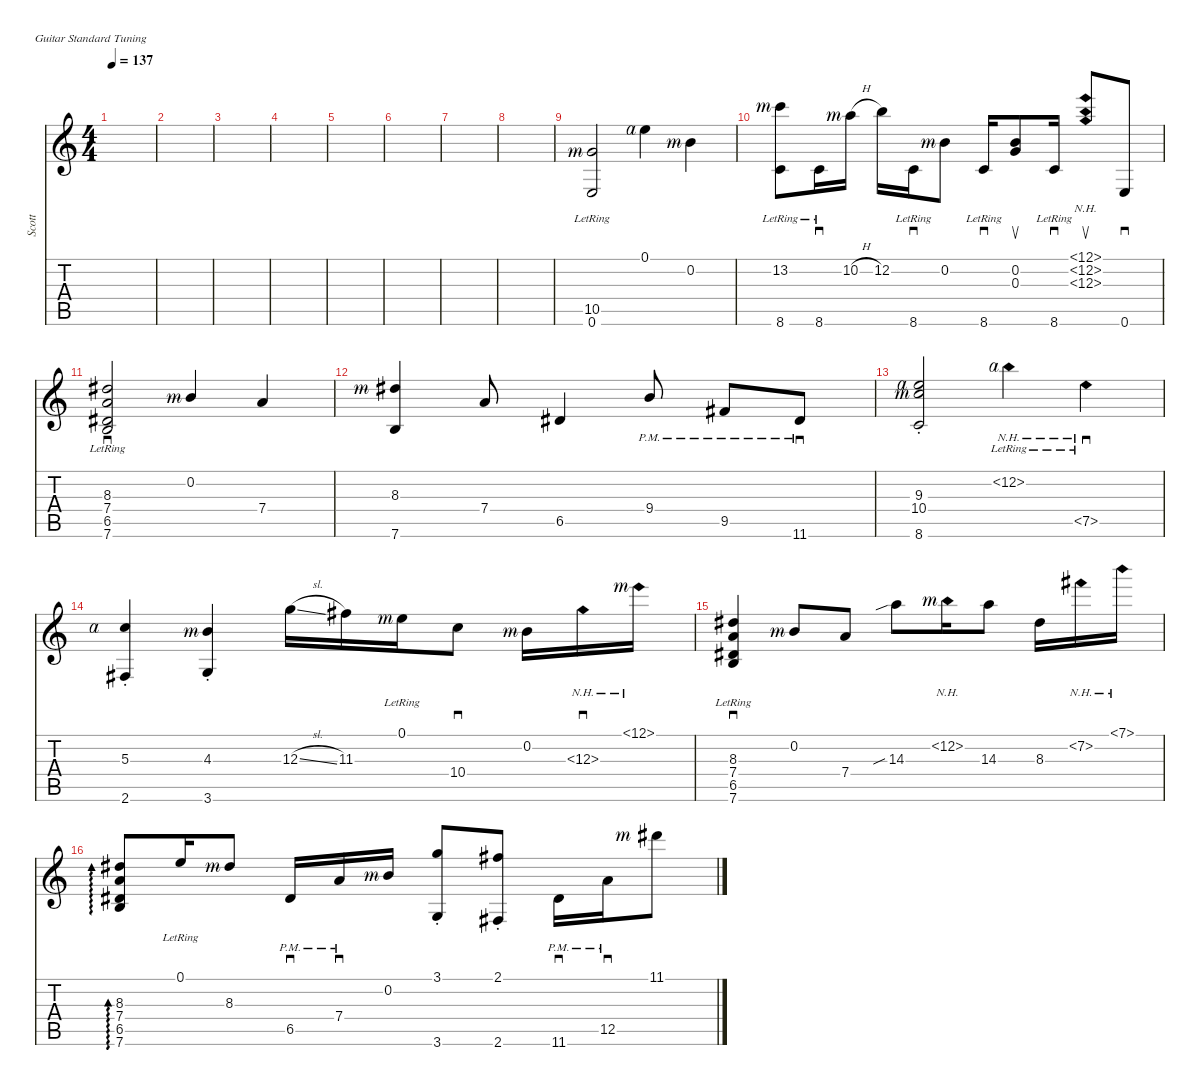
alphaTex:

\defaultSystemsLayout 4
\hideDynamics
\bracketExtendMode nobrackets
\otherSystemsTrackNameOrientation horizontal
\track ("Nylon Guitar" "Scott") {instrument acousticguitarnylon}
\staff {score tabs}
\tuning (E4 B3 G3 D3 A2 E2)
\ts (4 4)
\scale
1.01849
\tempo 137
\accidentals auto
\clef g2
\ottava regular
\simile none
\ks c
|
\scale
0.981514 |
\scale
1.01561 |
\scale
0.984393 |
\scale
1.02529 |
\scale
0.974711 |
\scale
1.00409 |
\scale
0.995908 |
\scale
0.98637 (0.6{lr} 10.5{lr rf 3}).2{beam Up} 0.1{rf 4}.4{beam Down} 0.2{rf 3}.4{beam Down} |
\scale
1.01363 (8.6{lr} 13.2{rf 3}).8{beam Down} 8.6{lr}.16{sd beam Down} 10.2{h rf 3}.16{beam Down} 12.2.16{beam Down} 8.6{lr}.16{sd beam Down} 0.2{rf 3}.8{beam Down} 8.6{lr}.16{sd beam Up} (0.2 0.3).8{su beam Up} 8.6{lr}.16{sd beam Up} (12.3{nh} 12.2{nh} 12.1{nh}).8{su beam Up} 0.6.8{sd beam Up} |
\scale
0.983328 (7.6{lr} 6.5{acc #} 7.4 8.3{acc #}).2{sd beam Up} 0.2{rf 3}.4{beam Up} 7.4.4{beam Up} |
\scale
1.01667 (7.6 8.3{rf 3 acc #}).4{beam Up} 7.4.8{beam Up} 6.5{acc #}.4{beam Up} 9.4{pm}.8{beam Up} 9.5{pm acc #}.8{beam Up} 11.6{pm acc #}.8{sd beam Up} |
\scale
0.957542 (8.6{st} 9.3{st rf 4} 10.4{st rf 3}).2{beam Up} 12.2{nh lr rf 4}.4{beam Down} 7.5{nh lr}.4{sd beam Down} |
\scale
1.04246 (2.6{st acc #} 5.3{st rf 4}).4{beam Up} (4.3{st rf 3} 3.6{st}).4{beam Up} 12.3{sl}.16{beam Down} 11.3{acc #}.16{beam Down} 0.1{lr rf 3}.16{beam Down} 10.4.8{sd beam Down} 0.2{rf 3}.16{beam Down} 12.3{nh}.16{sd beam Down} 12.1{nh rf 3}.16{beam Down} |
\scale
0.97415 (7.6{lr} 6.5{acc #} 7.4 8.3{acc #}).4{sd beam Up} 0.2{rf 3}.8{beam Up} 7.4.8{beam Up} 14.3{sib}.8{beam Down} 12.2{nh rf 3}.16{beam Down} 14.3.8{beam Down} 8.3{acc #}.16{beam Down} 7.2{nh acc #}.16{beam Down} 7.1{nh}.16{beam Down} |
\scale
1.02585 (7.6 8.3{acc #} 6.5{acc #} 7.4).8{ad 0 beam Up} 0.1{lr}.16{beam Up} 8.3{rf 3 acc #}.8{beam Up} 6.5{pm acc #}.16{sd beam Up} 7.4{pm}.16{sd beam Up} 0.2{rf 3}.16{beam Up} (3.6{st} 3.1{st}).8{beam Up} (2.1{st acc #} 2.6{st acc #}).8{beam Up} 11.6{pm acc #}.16{sd beam Down} 12.5{pm}.16{sd beam Down} 11.1{rf 3 acc #}.8{beam Down}
